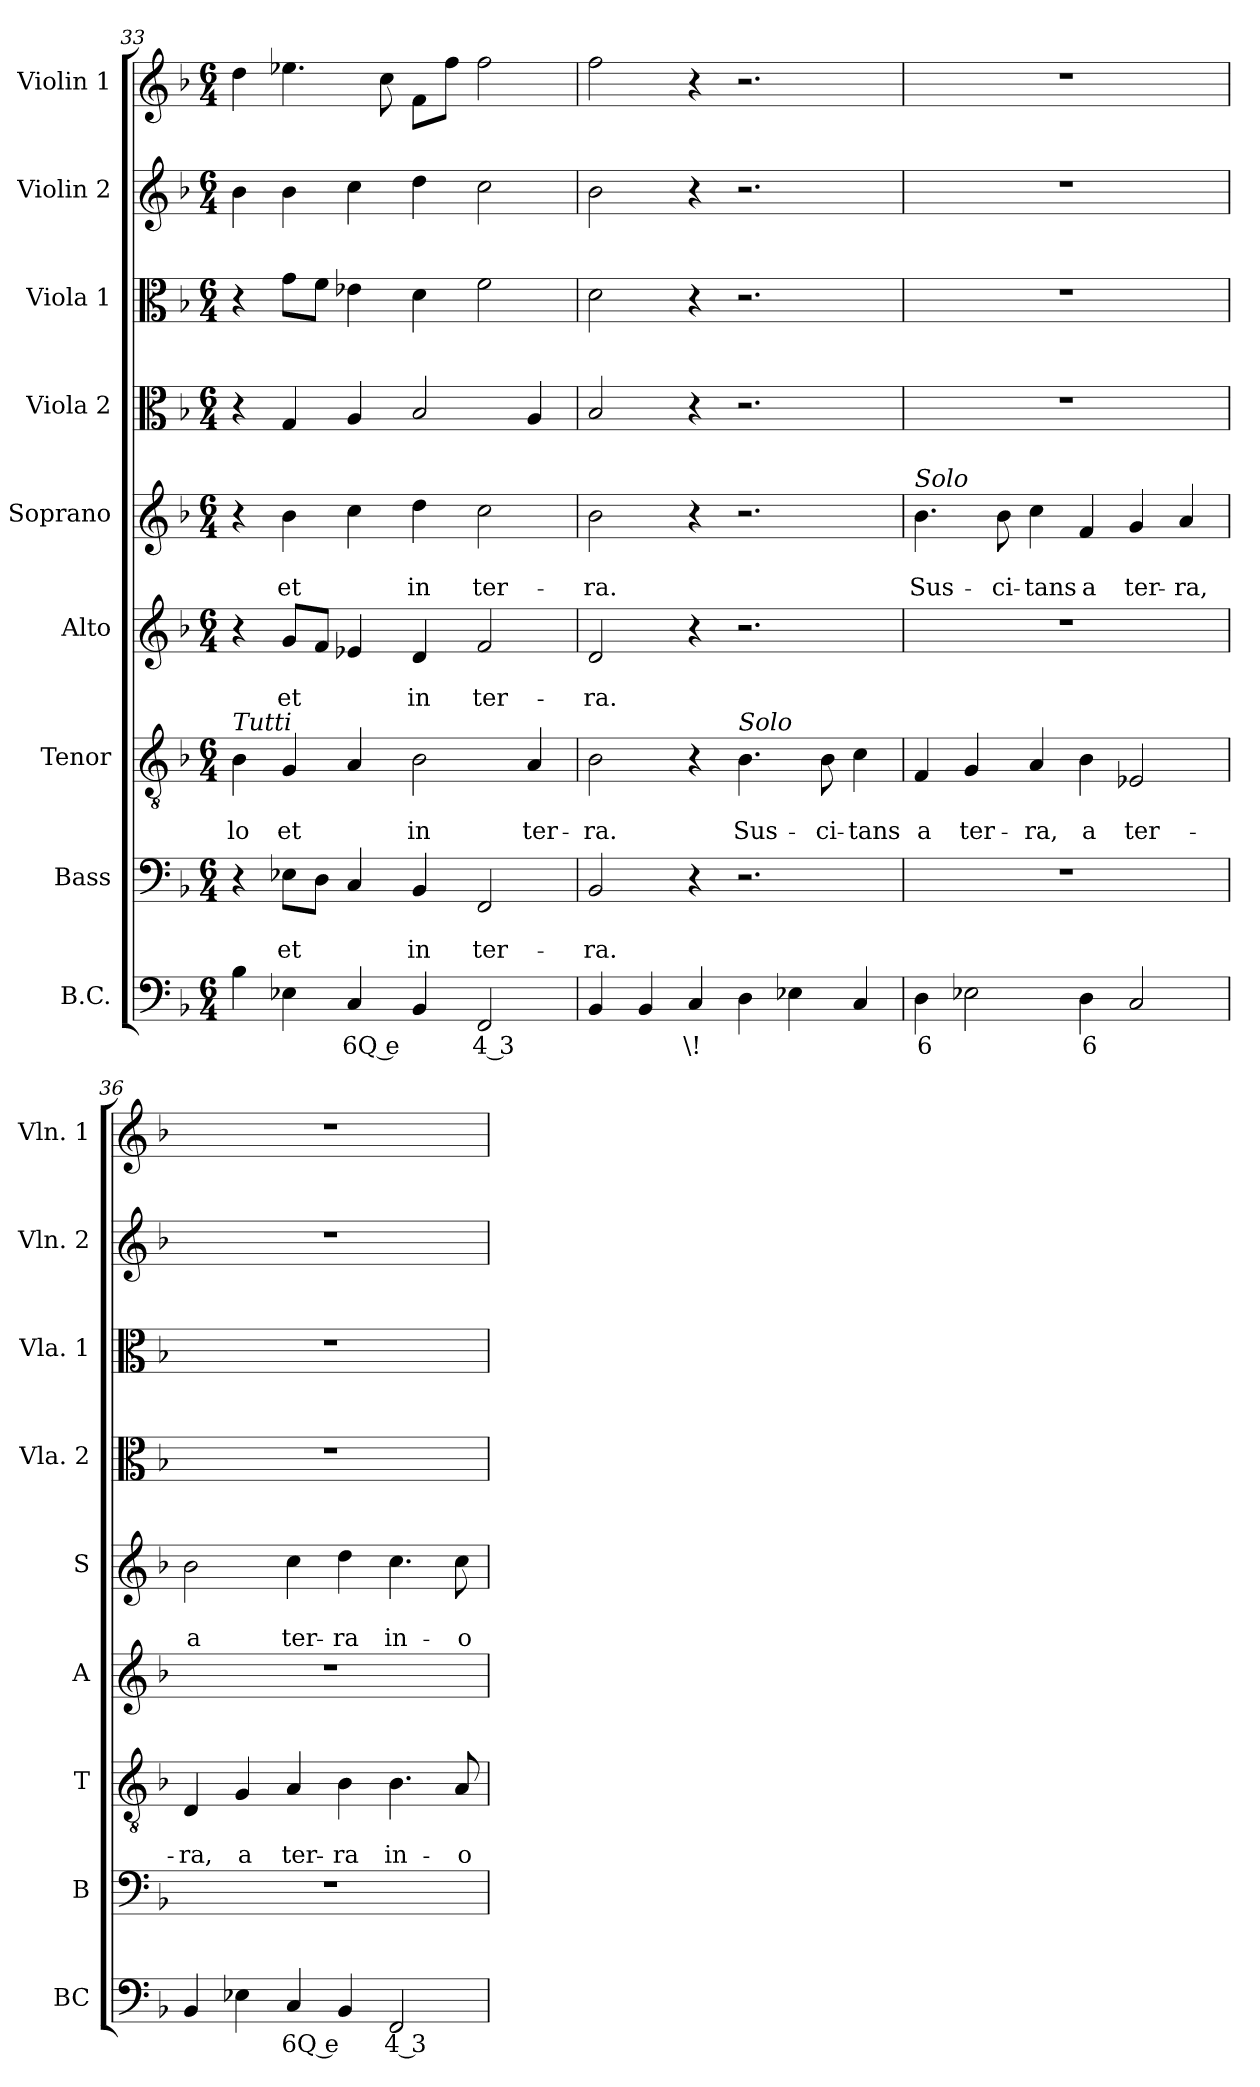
**kern	**text	**kern	**text	**text	**kern	**text	**text	**kern	**text	**text	**kern	**text	**text	**kern	**kern	**kern	**kern
*part9	*part9	*part8	*part8	*part8	*part7	*part7	*part7	*part6	*part6	*part6	*part5	*part5	*part5	*part4	*part3	*part2	*part1
*staff9	*staff9	*staff8	*staff8	*staff8	*staff7	*staff7	*staff7	*staff6	*staff6	*staff6	*staff5	*staff5	*staff5	*staff4	*staff3	*staff2	*staff1
*I"B.C.	*	*I"Bass	*	*	*I"Tenor	*	*	*I"Alto	*	*	*I"Soprano	*	*	*I"Viola 2	*I"Viola 1	*I"Violin 2	*I"Violin 1
*I'BC	*	*I'B	*	*	*I'T	*	*	*I'A	*	*	*I'S	*	*	*I'Vla. 2	*I'Vla. 1	*I'Vln. 2	*I'Vln. 1
*clefF4	*	*clefF4	*	*	*clefGv2	*	*	*clefG2	*	*	*clefG2	*	*	*clefC3	*clefC3	*clefG2	*clefG2
*k[b-]	*	*k[b-]	*	*	*k[b-]	*	*	*k[b-]	*	*	*k[b-]	*	*	*k[b-]	*k[b-]	*k[b-]	*k[b-]
*F:	*	*F:	*	*	*F:	*	*	*F:	*	*	*F:	*	*	*F:	*F:	*F:	*F:
*M6/4	*	*M6/4	*	*	*M6/4	*	*	*M6/4	*	*	*M6/4	*	*	*M6/4	*M6/4	*M6/4	*M6/4
=33	=33	=33	=33	=33	=33	=33	=33	=33	=33	=33	=33	=33	=33	=33	=33	=33	=33
!	!	!	!	!	!LO:TX:a:i:t=Tutti	!	!	!	!	!	!	!	!	!	!	!	!
!	!	!	!	!	!	!	!LO:LY:b	!	!	!	!	!	!	!	!	!	!
4B-\	.	4r	.	.	4B-\	.	-lo	4r	.	.	4r	.	.	4r	4r	4b-\	4dd\
!	!	!	!	!LO:LY:b	!	!	!LO:LY:b	!	!	!LO:LY:b	!	!	!LO:LY:b	!	!	!	!
4E-X\	.	8E-X\L	.	et	4G/	.	et	8g/L	.	et	4b-\	.	et	4G/	8g\L	4b-\	4.ee-X\
.	.	8D\J	.	.	.	.	.	8f/J	.	.	.	.	.	.	8f\J	.	.
!	!LO:LY:b	!	!	!	!	!	!	!	!	!	!	!	!	!	!	!	!
4C/	6Q e	4C/	.	.	4A/	.	.	4e-X/	.	.	4cc\	.	.	4A/	4e-X\	4cc\	.
.	.	.	.	.	.	.	.	.	.	.	.	.	.	.	.	.	8cc\
!	!	!	!	!LO:LY:b	!	!	!LO:LY:b	!	!	!LO:LY:b	!	!	!LO:LY:b	!	!	!	!
4BB-/	.	4BB-/	.	in	2B-\	.	in	4d/	.	in	4dd\	.	in	2B-/	4d\	4dd\	8f\L
.	.	.	.	.	.	.	.	.	.	.	.	.	.	.	.	.	8ff\J
!	!LO:LY:b	!	!	!LO:LY:b	!	!	!	!	!	!LO:LY:b	!	!	!LO:LY:b	!	!	!	!
2FF/	4 3	2FF/	.	ter-	.	.	.	2f/	.	ter-	2cc\	.	ter-	.	2f\	2cc\	2ff\
!	!	!	!	!	!	!	!LO:LY:b	!	!	!	!	!	!	!	!	!	!
.	.	.	.	.	4A/	.	ter-	.	.	.	.	.	.	4A/	.	.	.
=34	=34	=34	=34	=34	=34	=34	=34	=34	=34	=34	=34	=34	=34	=34	=34	=34	=34
!	!	!	!	!LO:LY:b	!	!	!LO:LY:b	!	!	!LO:LY:b	!	!	!LO:LY:b	!	!	!	!
4BB-/	.	2BB-/	.	-ra.	2B-\	.	-ra.	2d/	.	-ra.	2b-\	.	-ra.	2B-/	2d\	2b-\	2ff\
4BB-/	.	.	.	.	.	.	.	.	.	.	.	.	.	.	.	.	.
!	!LO:LY:b	!	!	!	!	!	!	!	!	!	!	!	!	!	!	!	!
4C/	\!	4r	.	.	4r	.	.	4r	.	.	4r	.	.	4r	4r	4r	4r
!	!	!	!	!	!LO:TX:a:i:t=Solo	!	!	!	!	!	!	!	!	!	!	!	!
!	!	!	!	!	!	!	!LO:LY:b	!	!	!	!	!	!	!	!	!	!
4D\	.	2.r	.	.	4.B-\	.	Sus-	2.r	.	.	2.r	.	.	2.r	2.r	2.r	2.r
4E-X\	.	.	.	.	.	.	.	.	.	.	.	.	.	.	.	.	.
!	!	!	!	!	!	!	!LO:LY:b	!	!	!	!	!	!	!	!	!	!
.	.	.	.	.	8B-\	.	-ci-	.	.	.	.	.	.	.	.	.	.
!	!	!	!	!	!	!	!LO:LY:b	!	!	!	!	!	!	!	!	!	!
4C/	.	.	.	.	4c\	.	-tans	.	.	.	.	.	.	.	.	.	.
=35	=35	=35	=35	=35	=35	=35	=35	=35	=35	=35	=35	=35	=35	=35	=35	=35	=35
!	!	!	!	!	!	!	!	!	!	!	!LO:TX:a:i:t=Solo	!	!	!	!	!	!
!	!LO:LY:b	!	!	!	!	!	!LO:LY:b	!	!	!	!	!	!LO:LY:b	!	!	!	!
*^	*	*	*	*	*	*	*	*	*	*	*	*	*	*	*	*	*
4D\	4ryy	6	1.r	.	.	4F/	.	a	1.r	.	.	4.b-\	.	Sus-	1.r	1.r	1.r	1.r
!	!	!	!	!	!	!	!	!LO:LY:b	!	!	!	!	!	!	!	!	!	!
2E-X\	4ryy	.	.	.	.	4G/	.	ter-	.	.	.	.	.	.	.	.	.	.
!	!	!	!	!	!	!	!	!	!	!	!	!	!	!LO:LY:b	!	!	!	!
.	.	.	.	.	.	.	.	.	.	.	.	8b-\	.	-ci-	.	.	.	.
!	!	!	!	!	!	!	!	!LO:LY:b	!	!	!	!	!	!LO:LY:b	!	!	!	!
.	4ryy	.	.	.	.	4A/	.	-ra,	.	.	.	4cc\	.	-tans	.	.	.	.
!	!	!LO:LY:b	!	!	!	!	!	!LO:LY:b	!	!	!	!	!	!LO:LY:b	!	!	!	!
4D\	4ryy	6	.	.	.	4B-\	.	a	.	.	.	4f/	.	a	.	.	.	.
!	!	!	!	!	!	!	!	!LO:LY:b	!	!	!	!	!	!LO:LY:b	!	!	!	!
2C/	4ryy	.	.	.	.	2E-X/	.	ter-	.	.	.	4g/	.	ter-	.	.	.	.
!	!	!	!	!	!	!	!	!	!	!	!	!	!	!LO:LY:b	!	!	!	!
.	4ryy	.	.	.	.	.	.	.	.	.	.	4a/	.	-ra,	.	.	.	.
=36	=36	=36	=36	=36	=36	=36	=36	=36	=36	=36	=36	=36	=36	=36	=36	=36	=36	=36
!	!	!	!	!	!	!	!	!LO:LY:b	!	!	!	!	!	!LO:LY:b	!	!	!	!
*v	*v	*	*	*	*	*	*	*	*	*	*	*	*	*	*	*	*	*
4BB-/	.	1.r	.	.	4D/	.	-ra,	1.r	.	.	2b-\	.	a	1.r	1.r	1.r	1.r
!	!	!	!	!	!	!	!LO:LY:b	!	!	!	!	!	!	!	!	!	!
4E-X\	.	.	.	.	4G/	.	a	.	.	.	.	.	.	.	.	.	.
!	!LO:LY:b	!	!	!	!	!	!LO:LY:b	!	!	!	!	!	!LO:LY:b	!	!	!	!
4C/	6Q e	.	.	.	4A/	.	ter-	.	.	.	4cc\	.	ter-	.	.	.	.
!	!	!	!	!	!	!	!LO:LY:b	!	!	!	!	!	!LO:LY:b	!	!	!	!
4BB-/	.	.	.	.	4B-\	.	-ra	.	.	.	4dd\	.	-ra	.	.	.	.
!	!LO:LY:b	!	!	!	!	!	!LO:LY:b	!	!	!	!	!	!LO:LY:b	!	!	!	!
2FF/	4 3	.	.	.	4.B-\	.	in-	.	.	.	4.cc\	.	in-	.	.	.	.
!	!	!	!	!	!	!	!LO:LY:b	!	!	!	!	!	!LO:LY:b	!	!	!	!
.	.	.	.	.	8A/	.	-o-	.	.	.	8cc\	.	-o-	.	.	.	.
=	=	=	=	=	=	=	=	=	=	=	=	=	=	=	=	=	=
*-	*-	*-	*-	*-	*-	*-	*-	*-	*-	*-	*-	*-	*-	*-	*-	*-	*-
